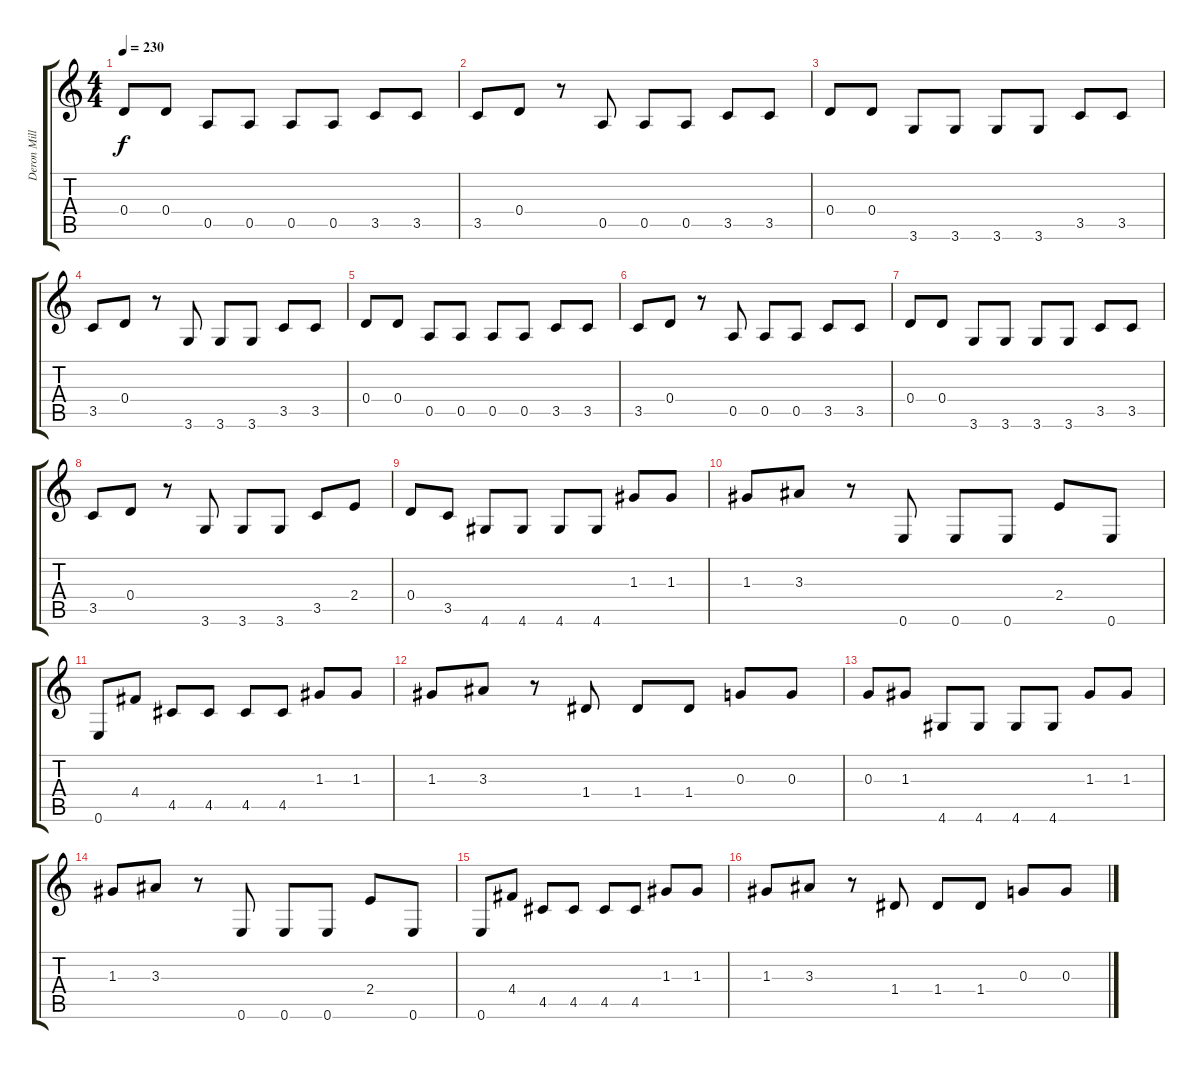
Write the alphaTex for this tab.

\track ("Deron Miller (lead guitar)" "Deron Mill") {instrument distortionguitar}
\staff {score tabs}
\tuning (E4 B3 G3 D3 A2 E2) {hide}
\ts (4 4)
\tempo 230
\clef g2
\ks c
0.4.8{dy f} 0.4.8 0.5.8 0.5.8 0.5.8 0.5.8 3.5.8 3.5.8 |
3.5.8 0.4.8 r.8 0.5.8 0.5.8 0.5.8 3.5.8 3.5.8 |
0.4.8 0.4.8 3.6.8 3.6.8 3.6.8 3.6.8 3.5.8 3.5.8 |
3.5.8 0.4.8 r.8 3.6.8 3.6.8 3.6.8 3.5.8 3.5.8 |
0.4.8 0.4.8 0.5.8 0.5.8 0.5.8 0.5.8 3.5.8 3.5.8 |
3.5.8 0.4.8 r.8 0.5.8 0.5.8 0.5.8 3.5.8 3.5.8 |
0.4.8 0.4.8 3.6.8 3.6.8 3.6.8 3.6.8 3.5.8 3.5.8 |
3.5.8 0.4.8 r.8 3.6.8 3.6.8 3.6.8 3.5.8 2.4.8 |
0.4.8 3.5.8 4.6.8 4.6.8 4.6.8 4.6.8 1.3.8 1.3.8 |
1.3.8 3.3.8 r.8 0.6.8 0.6.8 0.6.8 2.4.8 0.6.8 |
0.6.8 4.4.8 4.5.8 4.5.8 4.5.8 4.5.8 1.3.8 1.3.8 |
1.3.8 3.3.8 r.8 1.4.8 1.4.8 1.4.8 0.3.8 0.3.8 |
0.3.8 1.3.8 4.6.8 4.6.8 4.6.8 4.6.8 1.3.8 1.3.8 |
1.3.8 3.3.8 r.8 0.6.8 0.6.8 0.6.8 2.4.8 0.6.8 |
0.6.8 4.4.8 4.5.8 4.5.8 4.5.8 4.5.8 1.3.8 1.3.8 |
1.3.8 3.3.8 r.8 1.4.8 1.4.8 1.4.8 0.3.8 0.3.8
